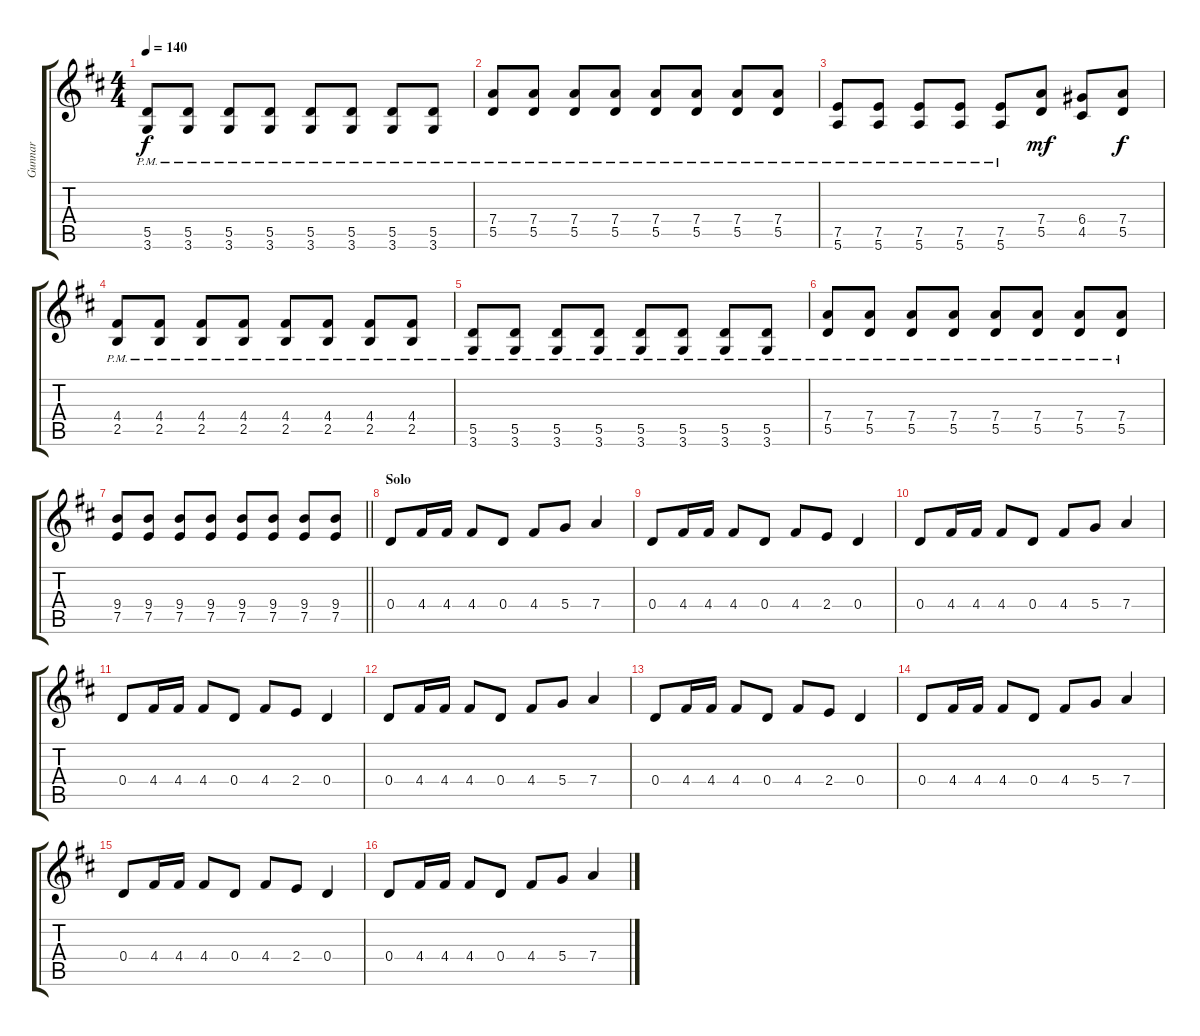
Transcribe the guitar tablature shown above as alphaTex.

\track ("Gunnar" "Gunnar") {instrument distortionguitar}
\staff {score tabs}
\tuning (E4 B3 G3 D3 A2 E2) {hide}
\ts (4 4)
\tempo 140
\clef g2
\ks d
(5.5{pm} 3.6{pm}).8{dy f} (5.5{pm} 3.6{pm}).8 (5.5{pm} 3.6{pm}).8 (5.5{pm} 3.6{pm}).8 (5.5{pm} 3.6{pm}).8 (5.5{pm} 3.6{pm}).8 (5.5{pm} 3.6{pm}).8 (5.5{pm} 3.6{pm}).8 |
(7.4{pm} 5.5{pm}).8 (7.4{pm} 5.5{pm}).8 (7.4{pm} 5.5{pm}).8 (7.4{pm} 5.5{pm}).8 (7.4{pm} 5.5{pm}).8 (7.4{pm} 5.5{pm}).8 (7.4{pm} 5.5{pm}).8 (7.4{pm} 5.5{pm}).8 |
(7.5{pm} 5.6{pm}).8 (7.5{pm} 5.6{pm}).8 (7.5{pm} 5.6{pm}).8 (7.5{pm} 5.6{pm}).8 (7.5{pm} 5.6{pm}).8 (7.4 5.5).8{dy mf} (6.4 4.5).8 (7.4 5.5).8{dy f} |
(4.4{pm} 2.5{pm}).8 (4.4{pm} 2.5{pm}).8 (4.4{pm} 2.5{pm}).8 (4.4{pm} 2.5{pm}).8 (4.4{pm} 2.5{pm}).8 (4.4{pm} 2.5{pm}).8 (4.4{pm} 2.5{pm}).8 (4.4{pm} 2.5{pm}).8 |
(5.5{pm} 3.6{pm}).8 (5.5{pm} 3.6{pm}).8 (5.5{pm} 3.6{pm}).8 (5.5{pm} 3.6{pm}).8 (5.5{pm} 3.6{pm}).8 (5.5{pm} 3.6{pm}).8 (5.5{pm} 3.6{pm}).8 (5.5{pm} 3.6{pm}).8 |
(7.4{pm} 5.5{pm}).8 (7.4{pm} 5.5{pm}).8 (7.4{pm} 5.5{pm}).8 (7.4{pm} 5.5{pm}).8 (7.4{pm} 5.5{pm}).8 (7.4{pm} 5.5{pm}).8 (7.4{pm} 5.5{pm}).8 (7.4{pm} 5.5{pm}).8 |
\barLineRight lightlight
(9.4 7.5).8 (9.4 7.5).8 (9.4 7.5).8 (9.4 7.5).8 (9.4 7.5).8 (9.4 7.5).8 (9.4 7.5).8 (9.4 7.5).8 |
\section ("" "Solo")
0.4.8 4.4.16 4.4.16 4.4.8 0.4.8 4.4.8 5.4.8 7.4.4 |
0.4.8 4.4.16 4.4.16 4.4.8 0.4.8 4.4.8 2.4.8 0.4.4 |
0.4.8 4.4.16 4.4.16 4.4.8 0.4.8 4.4.8 5.4.8 7.4.4 |
0.4.8 4.4.16 4.4.16 4.4.8 0.4.8 4.4.8 2.4.8 0.4.4 |
0.4.8 4.4.16 4.4.16 4.4.8 0.4.8 4.4.8 5.4.8 7.4.4 |
0.4.8 4.4.16 4.4.16 4.4.8 0.4.8 4.4.8 2.4.8 0.4.4 |
0.4.8 4.4.16 4.4.16 4.4.8 0.4.8 4.4.8 5.4.8 7.4.4 |
0.4.8 4.4.16 4.4.16 4.4.8 0.4.8 4.4.8 2.4.8 0.4.4 |
0.4.8 4.4.16 4.4.16 4.4.8 0.4.8 4.4.8 5.4.8 7.4.4
